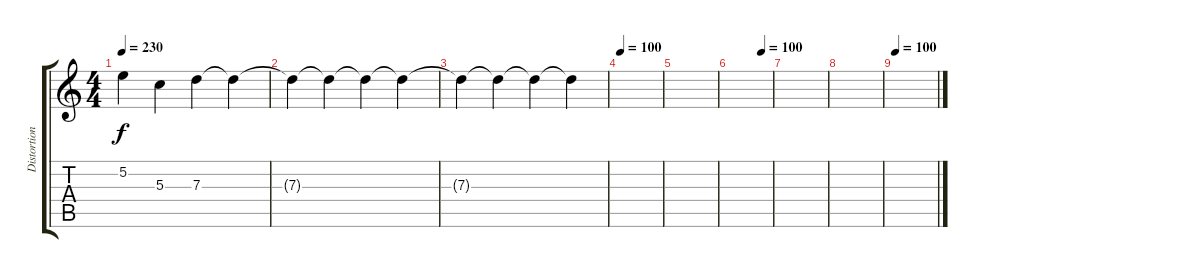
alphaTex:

\track ("Distortion 1" "Distortion") {instrument distortionguitar}
\staff {score tabs}
\tuning (E4 B3 G3 D3 A2 E2) {hide}
\ts (4 4)
\tempo 230
\clef g2
\ks c
5.2.4{dy f} 5.3.4 7.3.4 7.3{t}.4 |
7.3{t}.4 7.3{t}.4 7.3{t}.4 7.3{t}.4 |
7.3{t}.4 7.3{t}.4 7.3{t}.4 7.3{t}.4 |
\tempo 100
|
|
\tempo (100 0.75)
|
|
|
\tempo 100
